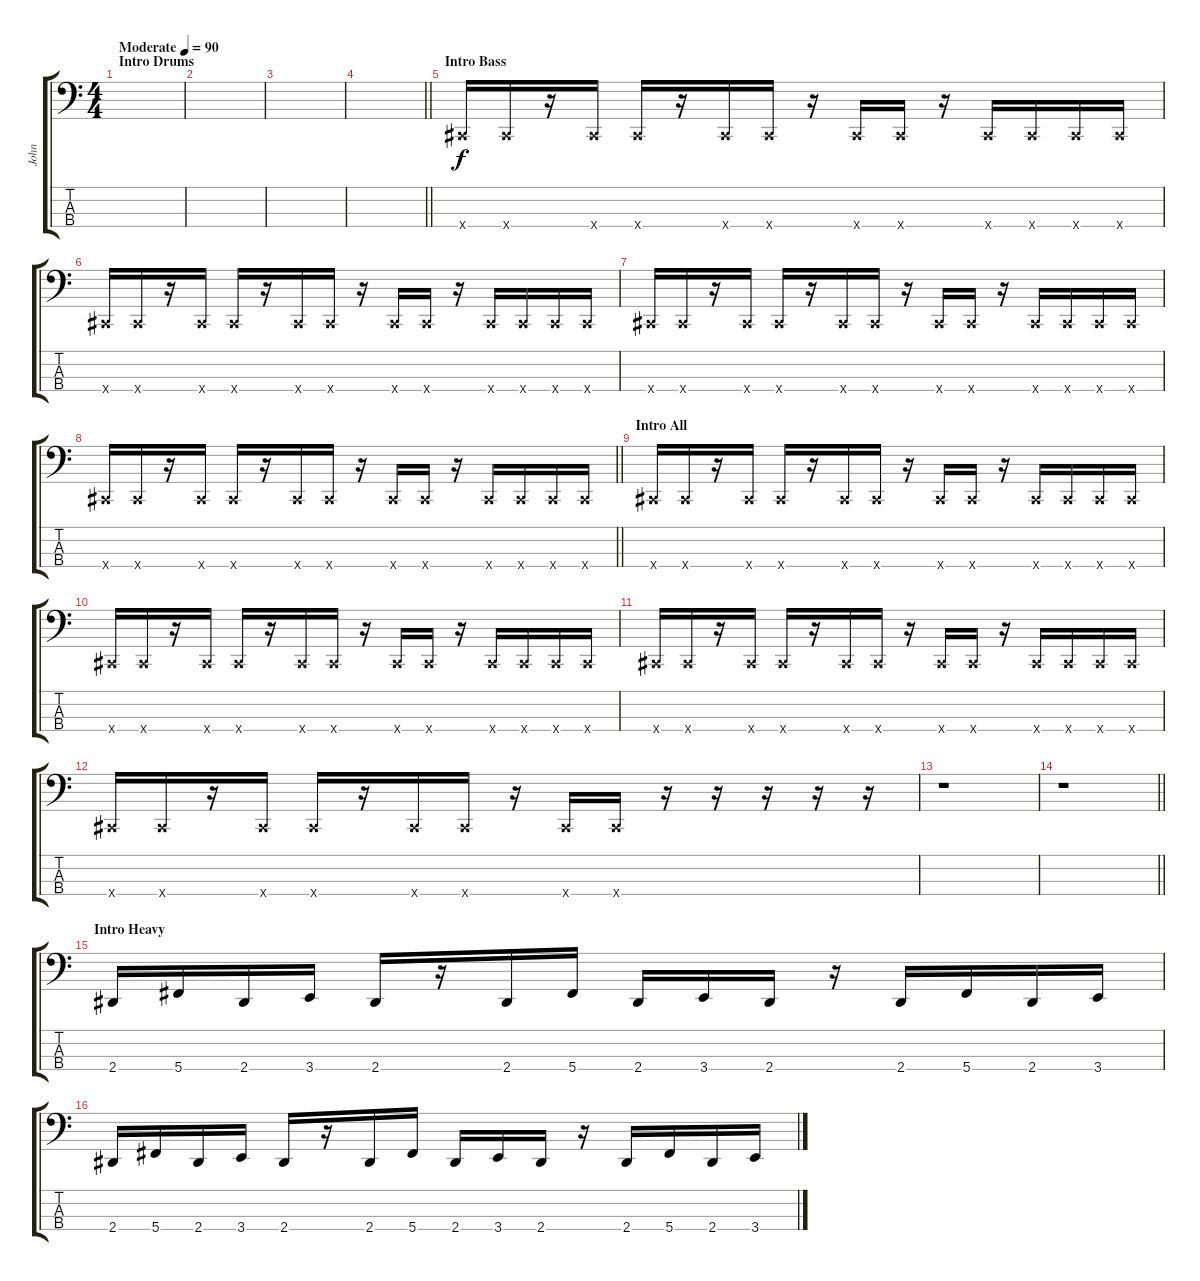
\track ("John" "John") {instrument electricbasspick}
\staff {score tabs}
\tuning (Gb2 Db2 Ab1 Db1) {hide}
\ts (4 4)
\section ("" "Intro Drums")
\tempo (90 "Moderate")
\clef f4
\ks c
|
|
|
\barLineRight lightlight
|
\section ("" "Intro Bass")
0.4{x}.16{volume 11 instrument distortionguitar} 0.4{x}.16 r.16 0.4{x}.16 0.4{x}.16 r.16 0.4{x}.16 0.4{x}.16 r.16 0.4{x}.16 0.4{x}.16 r.16 0.4{x}.16 0.4{x}.16 0.4{x}.16 0.4{x}.16 |
0.4{x}.16 0.4{x}.16 r.16 0.4{x}.16 0.4{x}.16 r.16 0.4{x}.16 0.4{x}.16 r.16 0.4{x}.16 0.4{x}.16 r.16 0.4{x}.16 0.4{x}.16 0.4{x}.16 0.4{x}.16 |
0.4{x}.16 0.4{x}.16 r.16 0.4{x}.16 0.4{x}.16 r.16 0.4{x}.16 0.4{x}.16 r.16 0.4{x}.16 0.4{x}.16 r.16 0.4{x}.16 0.4{x}.16 0.4{x}.16 0.4{x}.16 |
\barLineRight lightlight
0.4{x}.16 0.4{x}.16 r.16 0.4{x}.16 0.4{x}.16 r.16 0.4{x}.16 0.4{x}.16 r.16 0.4{x}.16 0.4{x}.16 r.16 0.4{x}.16 0.4{x}.16 0.4{x}.16 0.4{x}.16 |
\section ("" "Intro All")
0.4{x}.16 0.4{x}.16 r.16 0.4{x}.16 0.4{x}.16 r.16 0.4{x}.16 0.4{x}.16 r.16 0.4{x}.16 0.4{x}.16 r.16 0.4{x}.16 0.4{x}.16 0.4{x}.16 0.4{x}.16 |
0.4{x}.16 0.4{x}.16 r.16 0.4{x}.16 0.4{x}.16 r.16 0.4{x}.16 0.4{x}.16 r.16 0.4{x}.16 0.4{x}.16 r.16 0.4{x}.16 0.4{x}.16 0.4{x}.16 0.4{x}.16 |
0.4{x}.16 0.4{x}.16 r.16 0.4{x}.16 0.4{x}.16 r.16 0.4{x}.16 0.4{x}.16 r.16 0.4{x}.16 0.4{x}.16 r.16 0.4{x}.16 0.4{x}.16 0.4{x}.16 0.4{x}.16 |
0.4{x}.16 0.4{x}.16 r.16 0.4{x}.16 0.4{x}.16 r.16 0.4{x}.16 0.4{x}.16 r.16 0.4{x}.16 0.4{x}.16 r.16 r.16 r.16 r.16 r.16 |
r.1{volume 7 instrument electricbasspick} |
\barLineRight lightlight
r.1 |
\section ("" "Intro Heavy")
2.4.16{dy f} 5.4.16 2.4.16 3.4.16 2.4.16 r.16 2.4.16 5.4.16 2.4.16 3.4.16 2.4.16 r.16 2.4.16 5.4.16 2.4.16 3.4.16 |
2.4.16 5.4.16 2.4.16 3.4.16 2.4.16 r.16 2.4.16 5.4.16 2.4.16 3.4.16 2.4.16 r.16 2.4.16 5.4.16 2.4.16 3.4.16
